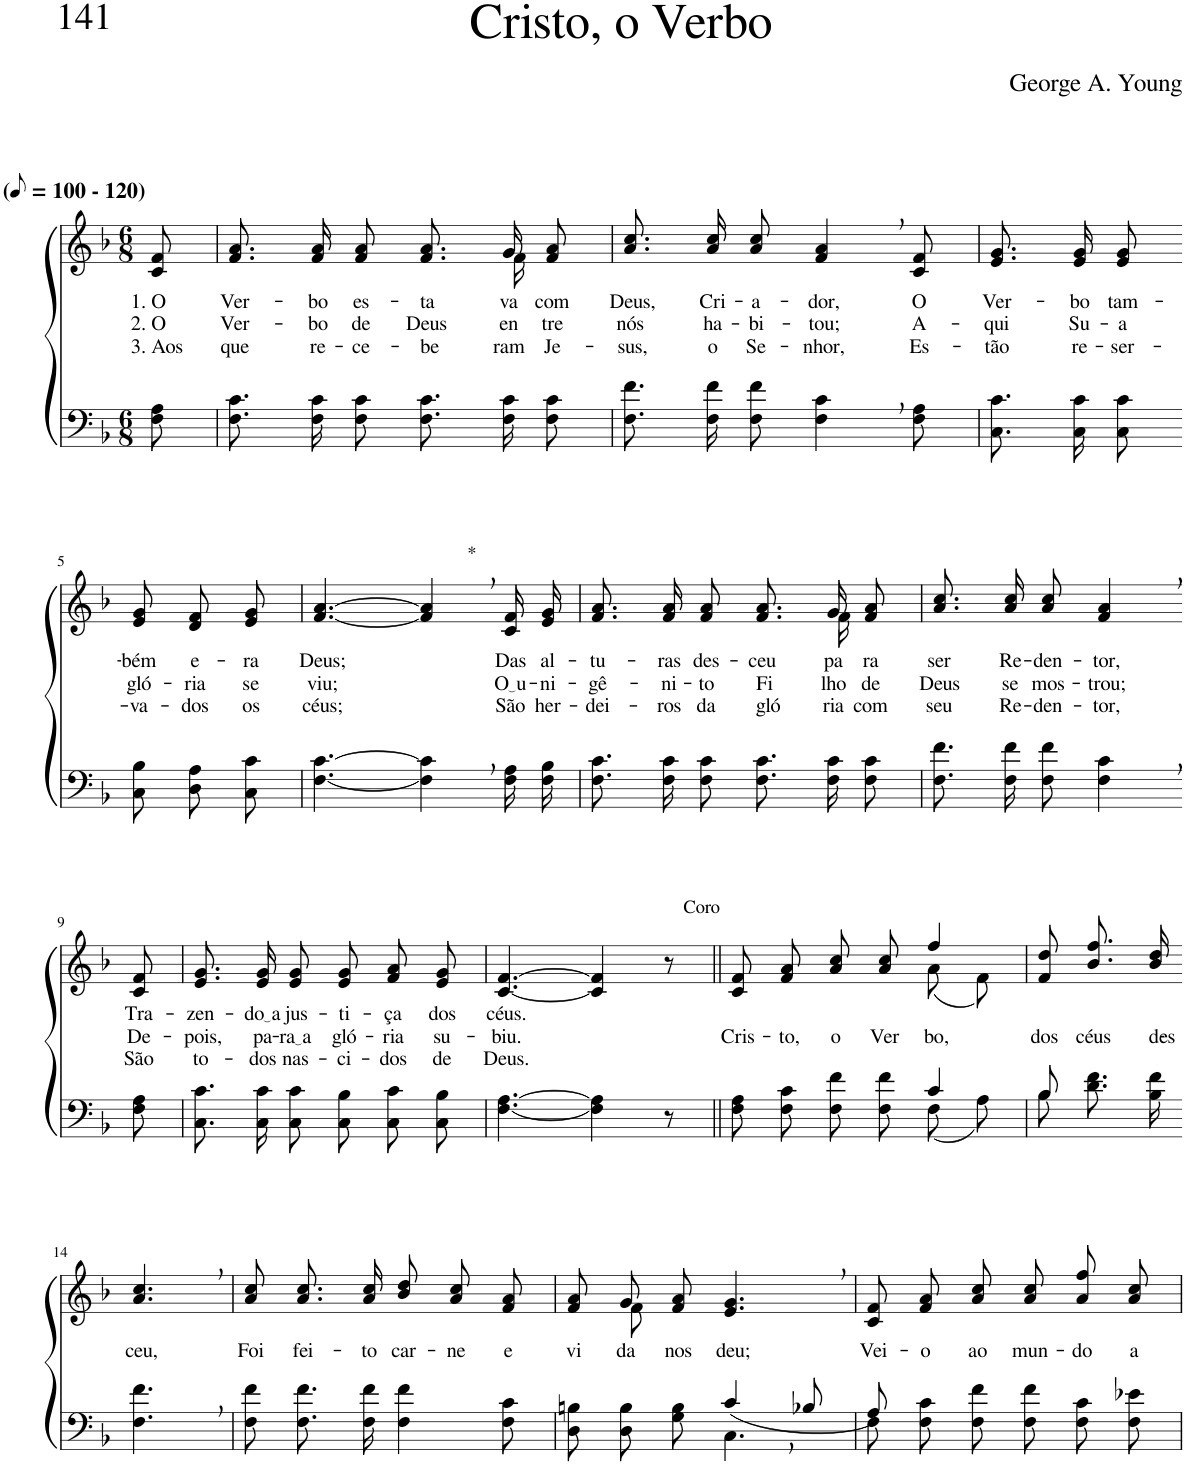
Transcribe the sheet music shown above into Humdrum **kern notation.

**kern	**kern	**text	**text	**text
*part2	*part1	*part1	*part1	*part1
*staff2	*staff1	*staff1	*staff1	*staff1
*I"Parte III e IV	*I"Parte I e II	*	*	*
*clefF4	*clefG2	*	*	*
*Trd1c2	*Trd1c2	*	*	*
*k[b-]	*k[b-]	*	*	*
*M6/8	*M6/8	*	*	*
*MM50	*MM50	*	*	*
=1	=1	=1	=1	=1
!	!LO:TX:a:B:t=(	!	!	!
!	!LO:TX:a:B:t=- 120)	!	!	!
!	!	!LO:LY:b	!LO:LY:b	!LO:LY:b
8F\ 8A\	8c/ 8f/	1. O	2. O	3. Aos
=2	=2	=2	=2	=2
!	!	!LO:LY:b	!LO:LY:b	!LO:LY:b
*	*^	*	*	*
8.F\ 8.c\L	8.f/ 8.a/L	16ryy	Ver-	Ver-	que
!	!	!	!LO:LY:b	!LO:LY:b	!LO:LY:b
*	*v	*v	*	*	*
16F\ 16c\K	16f/ 16a/K	-bo	-bo	re-
!	!	!LO:LY:b	!LO:LY:b	!LO:LY:b
8F\ 8c\J	8f/ 8a/J	es-	de	-ce-
!	!	!LO:LY:b	!LO:LY:b	!LO:LY:b
8.F\ 8.c\L	8.f/ 8.a/L	-ta-	Deus	-be-
*	*^	*	*	*
!	!	!	!LO:LY:b	!LO:LY:b	!LO:LY:b
16F\ 16c\K	16g/K	16f\	-va	en-	-ram
!	!	!	!LO:LY:b	!LO:LY:b	!LO:LY:b
8F\ 8c\J	8f/ 8a/J	8ryy	com	-tre	Je-
=3	=3	=3	=3	=3	=3
!	!	!	!LO:LY:b	!LO:LY:b	!LO:LY:b
*	*v	*v	*	*	*
8.F\ 8.f\L	8.a\ 8.cc\L	Deus,	nós	-sus,
!	!	!LO:LY:b	!LO:LY:b	!LO:LY:b
16F\ 16f\K	16a\ 16cc\K	Cri-	ha-	o
!	!	!LO:LY:b	!LO:LY:b	!LO:LY:b
8F\ 8f\J	8a\ 8cc\J	-a-	-bi-	Se-
!	!	!LO:LY:b	!LO:LY:b	!LO:LY:b
4F\, 4c\,	4f/, 4a/,	-dor,	-tou;	-nhor,
!	!	!LO:LY:b	!LO:LY:b	!LO:LY:b
8F\ 8A\	8c/ 8f/	O	A-	Es-
=4	=4	=4	=4	=4
!	!	!LO:LY:b	!LO:LY:b	!LO:LY:b
8.C\ 8.c\L	8.e/ 8.g/L	Ver-	-qui	-tão
!	!	!LO:LY:b	!LO:LY:b	!LO:LY:b
16C\ 16c\K	16e/ 16g/K	-bo	Su-	re-
!	!	!LO:LY:b	!LO:LY:b	!LO:LY:b
8C\ 8c\J	8e/ 8g/J	tam-	-a	-ser-
!!LO:LB:g=z
=5-	=5-	=5-	=5-	=5-
*k[b-]	*k[b-]	*	*	*
!	!	!LO:LY:b	!LO:LY:b	!LO:LY:b
8C\ 8B-\L	8e/ 8g/L	-bém	gló-	-va-
!	!	!LO:LY:b	!LO:LY:b	!LO:LY:b
8D\ 8A\	8d/ 8f/	e-	-ria	-dos
!	!	!LO:LY:b	!LO:LY:b	!LO:LY:b
8C\ 8c\J	8e/ 8g/J	-ra	se	os
=6	=6	=6	=6	=6
!	!	!LO:LY:b	!LO:LY:b	!LO:LY:b
[4.F\ [4.c\	[4.f/ [4.a/	Deus;	viu;	céus;
!	!LO:TX:a:t=*	!	!	!
4F\], 4c\],	4f/], 4a/],	.	.	.
!	!	!LO:LY:b	!LO:LY:b	!LO:LY:b
16F\ 16A\LL	16c/ 16f/LL	Das	O u	São
!	!	!LO:LY:b	!LO:LY:b	!LO:LY:b
16F\ 16B-\JJ	16e/ 16g/JJ	al-	-ni-	her-
=7	=7	=7	=7	=7
!	!	!LO:LY:b	!LO:LY:b	!LO:LY:b
*	*^	*	*	*
8.F\ 8.c\L	8.f/ 8.a/L	16ryy	-tu-	-gê-	-dei-
!	!	!	!LO:LY:b	!LO:LY:b	!LO:LY:b
*	*v	*v	*	*	*
16F\ 16c\K	16f/ 16a/K	-ras	-ni-	-ros
!	!	!LO:LY:b	!LO:LY:b	!LO:LY:b
8F\ 8c\J	8f/ 8a/J	des-	-to	da
!	!	!LO:LY:b	!LO:LY:b	!LO:LY:b
8.F\ 8.c\L	8.f/ 8.a/L	-ceu	Fi-	gló-
*	*^	*	*	*
!	!	!	!LO:LY:b	!LO:LY:b	!LO:LY:b
16F\ 16c\K	16g/K	16f\	pa-	-lho	-ria
!	!	!	!LO:LY:b	!LO:LY:b	!LO:LY:b
8F\ 8c\J	8f/ 8a/J	8ryy	-ra	de	com
=8	=8	=8	=8	=8	=8
!	!	!	!LO:LY:b	!LO:LY:b	!LO:LY:b
*	*v	*v	*	*	*
8.F\ 8.f\L	8.a\ 8.cc\L	ser	Deus	seu
!	!	!LO:LY:b	!LO:LY:b	!LO:LY:b
16F\ 16f\K	16a\ 16cc\K	Re-	se	Re-
!	!	!LO:LY:b	!LO:LY:b	!LO:LY:b
8F\ 8f\J	8a\ 8cc\J	-den-	mos-	-den-
!	!	!LO:LY:b	!LO:LY:b	!LO:LY:b
4F\, 4c\,	4f/, 4a/,	-tor,	-trou;	-tor,
!!LO:LB:g=z
=9-	=9-	=9-	=9-	=9-
*k[b-]	*	*	*	*
!	!	!LO:LY:b	!LO:LY:b	!LO:LY:b
8F\ 8A\	8c/ 8f/	Tra-	De-	São
=10	=10	=10	=10	=10
!	!	!LO:LY:b	!LO:LY:b	!LO:LY:b
8.C\ 8.c\L	8.e/ 8.g/L	-zen-	-pois,	to-
!	!	!LO:LY:b	!LO:LY:b	!LO:LY:b
16C\ 16c\K	16e/ 16g/K	do a	pa-	-dos
!	!	!LO:LY:b	!LO:LY:b	!LO:LY:b
8C\ 8c\J	8e/ 8g/J	jus-	ra a	nas-
!	!	!LO:LY:b	!LO:LY:b	!LO:LY:b
8C\ 8B-\L	8e/ 8g/L	-ti-	gló-	-ci-
!	!	!LO:LY:b	!LO:LY:b	!LO:LY:b
8C\ 8c\	8f/ 8a/	-ça	-ria	-dos
!	!	!LO:LY:b	!LO:LY:b	!LO:LY:b
8C\ 8B-\J	8e/ 8g/J	dos	su-	de
=11	=11	=11	=11	=11
!	!	!LO:LY:b	!LO:LY:b	!LO:LY:b
[4.F\ [4.A\	[4.c/ [4.f/	céus.	-biu.	Deus.
4F\] 4A\]	4c/] 4f/]	.	.	.
!	!LO:TX:a:t=Coro	!	!	!
8r	8r	.	.	.
=12||	=12||	=12||	=12||	=12||
*^	*	*	*	*
!	!	!	!	!LO:LY:b	!
*	*	*^	*	*	*
2ryy	8F\ 8A\L	8c/ 8f/L	2ryy	.	Cris-	.
!	!	!	!	!	!LO:LY:b	!
.	8F\ 8c\	8f/ 8a/	.	.	-to,	.
!	!	!	!	!	!LO:LY:b	!
.	8F\ 8f\J	8a/ 8cc/J	.	.	o	.
!	!	!	!	!	!LO:LY:b	!
.	8F\ 8f\L	8a/ 8cc/	.	.	Ver-	.
!	!	!	!	!	!LO:LY:b	!
4c/	(8F\	4ff/	(8a\L	.	-bo,	.
.	8A\J)	.	8f\J)	.	.	.
=13	=13	=13	=13	=13	=13	=13
!	!	!	!	!	!LO:LY:b	!
*	*	*v	*v	*	*	*
8B-\L	8B-/	8f/ 8dd/L	.	dos	.
!	!	!	!	!LO:LY:b	!
8.d\ 8.f\	4ryy	8.b-/ 8.ff/	.	céus	.
!	!	!	!	!LO:LY:b	!
16B-\ 16f\Jk	.	16b-/ 16dd/Jk	.	des-	.
*v	*v	*	*	*	*
!!LO:LB:g=z
=14-	=14-	=14-	=14-	=14-
!	!	!LO:LY:b	!	!
4.F\, 4.f\,	4.a/, 4.cc/,	ceu,	.	.
=15	=15	=15	=15	=15
!	!	!LO:LY:b	!	!
8F\ 8f\L	8a\ 8cc\L	Foi	.	.
!	!	!LO:LY:b	!	!
8.F\ 8.f\	8.a\ 8.cc\	fei-	.	.
!	!	!LO:LY:b	!	!
16F\ 16f\Jk	16a\ 16cc\Jk	-to	.	.
!	!	!LO:LY:b	!	!
4F\ 4f\	8b-/ 8dd/L	car-	.	.
!	!	!LO:LY:b	!	!
.	8a/ 8cc/	-ne	.	.
!	!	!LO:LY:b	!	!
8F\ 8c\	8f/ 8a/J	e	.	.
=16	=16	=16	=16	=16
*^	*	*	*	*
!	!	!	!LO:LY:b	!	!
*	*	*^	*	*	*
4.ryy	8D\ 8Bn\L	8f/ 8a/L	8ryy	vi-	.	.
!	!	!	!	!LO:LY:b	!	!
.	8D\ 8B\	8g/	8f\	-da	.	.
!	!	!	!	!LO:LY:b	!	!
.	8G\ 8B\J	8f/ 8a/J	2ryy	nos	.	.
!	!	!	!	!LO:LY:b	!	!
(4c,/	4.C\	4.e/, 4.g/,	.	deu;	.	.
8B-X/	.	.	.	.	.	.
*	*	*v	*v	*	*	*
=17	=17	=17	=17	=17	=17
!	!	!	!LO:LY:b	!	!
8F\L	8A/)	8c/ 8f/L	Vei-	.	.
!	!	!	!LO:LY:b	!	!
8F\ 8c\	2ryy	8f/ 8a/	-o	.	.
!	!	!	!LO:LY:b	!	!
8F\ 8f\J	.	8a/ 8cc/J	ao	.	.
!	!	!	!LO:LY:b	!	!
8F\ 8f\L	.	8a\ 8cc\L	mun-	.	.
!	!	!	!LO:LY:b	!	!
8F\ 8c\	.	8a\ 8ff\	-do	.	.
!	!	!	!LO:LY:b	!	!
8F\ 8e-X\J	8ryy	8a\ 8cc\J	a	.	.
*v	*v	*	*	*	*
=	=	=	=	=
*-	*-	*-	*-	*-
